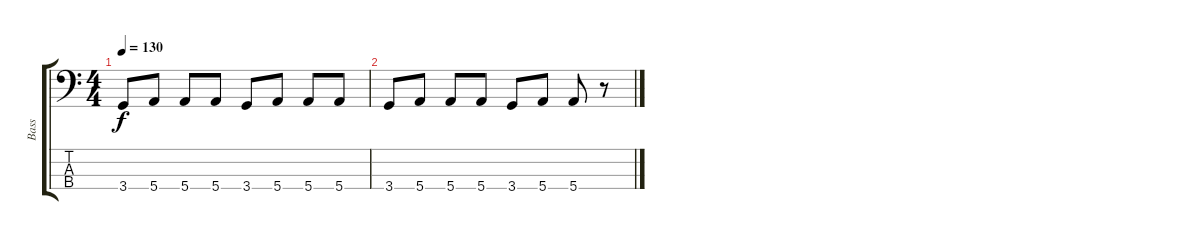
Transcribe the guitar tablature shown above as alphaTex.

\track ("Bass" "Bass") {instrument electricbasspick}
\staff {score tabs}
\tuning (G2 D2 A1 E1) {hide}
\ts (4 4)
\tempo 130
\clef f4
\ks c
3.4.8{dy f} 5.4.8 5.4.8 5.4.8 3.4.8 5.4.8 5.4.8 5.4.8 |
3.4.8 5.4.8 5.4.8 5.4.8 3.4.8 5.4.8 5.4.8 r.8
